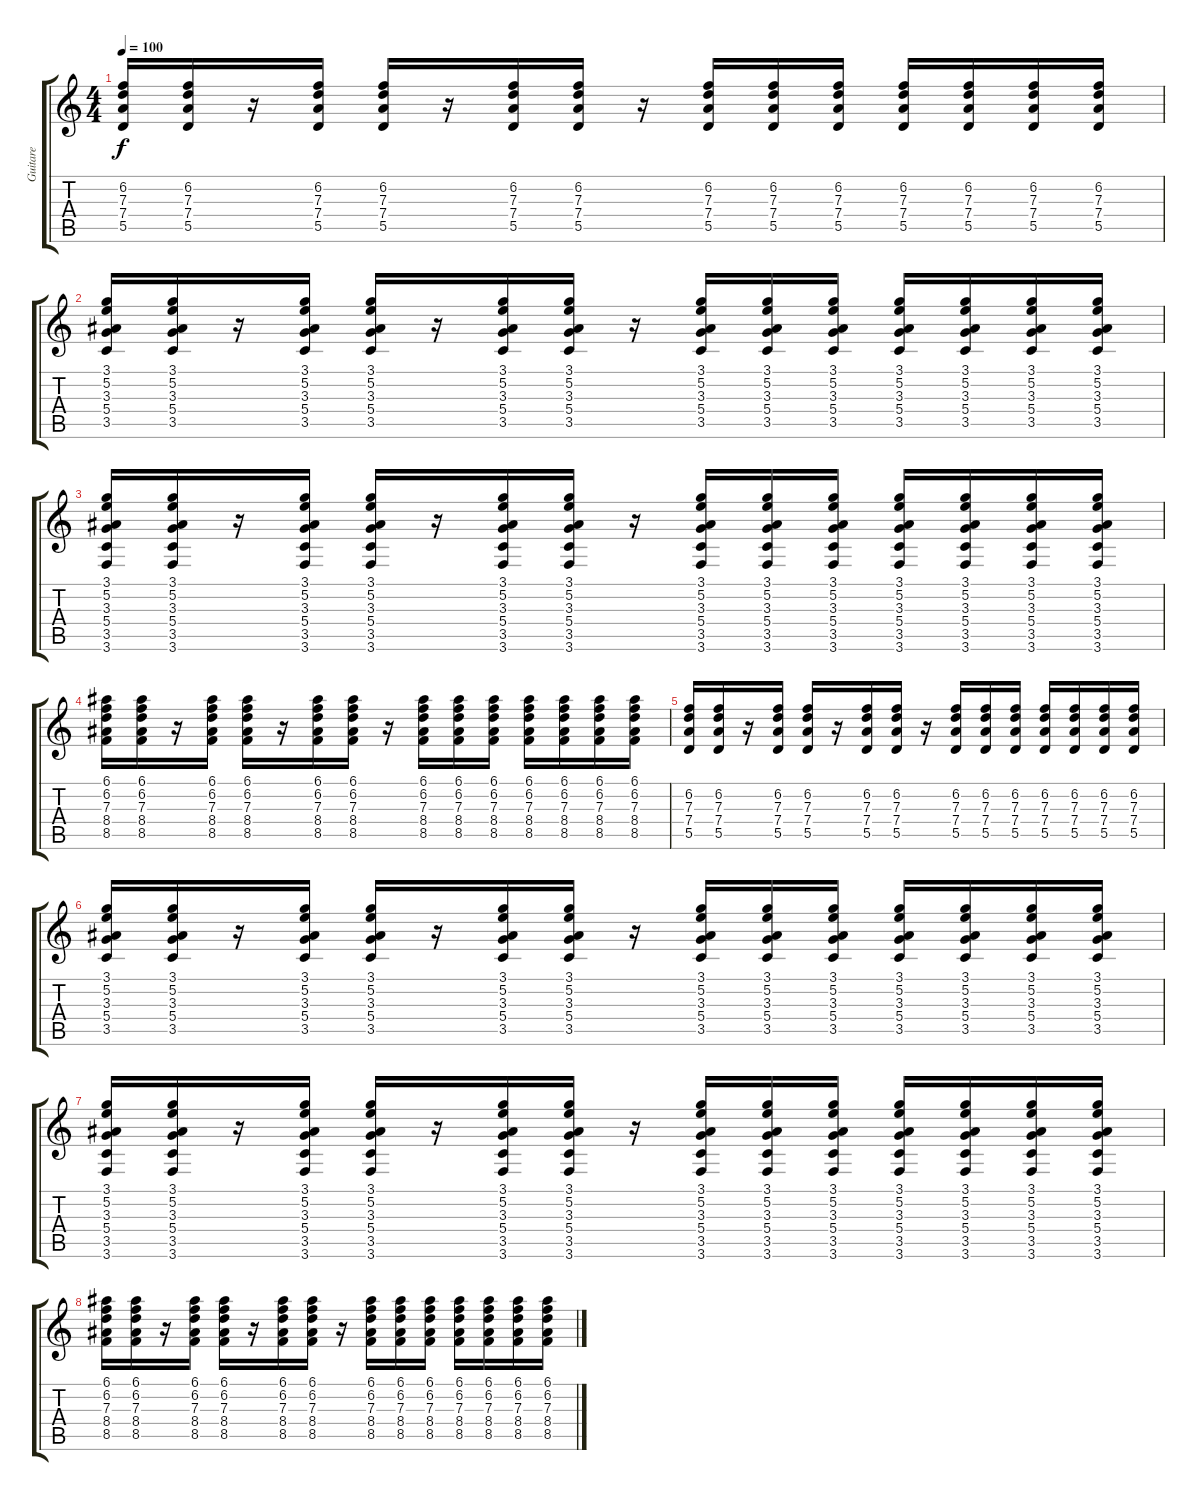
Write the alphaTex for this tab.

\track ("Guitare" "Guitare") {instrument overdrivenguitar}
\staff {score tabs}
\tuning (E4 B3 G3 D3 A2 D2) {hide}
\ts (4 4)
\tempo 100
\clef g2
\ks c
(6.2 7.3 7.4 5.5).16{dy f} (6.2 7.3 7.4 5.5).16 r.16 (6.2 7.3 7.4 5.5).16 (6.2 7.3 7.4 5.5).16 r.16 (6.2 7.3 7.4 5.5).16 (6.2 7.3 7.4 5.5).16 r.16 (6.2 7.3 7.4 5.5).16 (6.2 7.3 7.4 5.5).16 (6.2 7.3 7.4 5.5).16 (6.2 7.3 7.4 5.5).16 (6.2 7.3 7.4 5.5).16 (6.2 7.3 7.4 5.5).16 (6.2 7.3 7.4 5.5).16 |
(3.1 5.2 3.3 5.4 3.5).16 (3.1 5.2 3.3 5.4 3.5).16 r.16 (3.1 5.2 3.3 5.4 3.5).16 (3.1 5.2 3.3 5.4 3.5).16 r.16 (3.1 5.2 3.3 5.4 3.5).16 (3.1 5.2 3.3 5.4 3.5).16 r.16 (3.1 5.2 3.3 5.4 3.5).16 (3.1 5.2 3.3 5.4 3.5).16 (3.1 5.2 3.3 5.4 3.5).16 (3.1 5.2 3.3 5.4 3.5).16 (3.1 5.2 3.3 5.4 3.5).16 (3.1 5.2 3.3 5.4 3.5).16 (3.1 5.2 3.3 5.4 3.5).16 |
(3.1 5.2 3.3 5.4 3.5 3.6).16 (3.1 5.2 3.3 5.4 3.5 3.6).16 r.16 (3.1 5.2 3.3 5.4 3.5 3.6).16 (3.1 5.2 3.3 5.4 3.5 3.6).16 r.16 (3.1 5.2 3.3 5.4 3.5 3.6).16 (3.1 5.2 3.3 5.4 3.5 3.6).16 r.16 (3.1 5.2 3.3 5.4 3.5 3.6).16 (3.1 5.2 3.3 5.4 3.5 3.6).16 (3.1 5.2 3.3 5.4 3.5 3.6).16 (3.1 5.2 3.3 5.4 3.5 3.6).16 (3.1 5.2 3.3 5.4 3.5 3.6).16 (3.1 5.2 3.3 5.4 3.5 3.6).16 (3.1 5.2 3.3 5.4 3.5 3.6).16 |
(6.1 6.2 7.3 8.4 8.5).16 (6.1 6.2 7.3 8.4 8.5).16 r.16 (6.1 6.2 7.3 8.4 8.5).16 (6.1 6.2 7.3 8.4 8.5).16 r.16 (6.1 6.2 7.3 8.4 8.5).16 (6.1 6.2 7.3 8.4 8.5).16 r.16 (6.1 6.2 7.3 8.4 8.5).16 (6.1 6.2 7.3 8.4 8.5).16 (6.1 6.2 7.3 8.4 8.5).16 (6.1 6.2 7.3 8.4 8.5).16 (6.1 6.2 7.3 8.4 8.5).16 (6.1 6.2 7.3 8.4 8.5).16 (6.1 6.2 7.3 8.4 8.5).16 |
(6.2 7.3 7.4 5.5).16 (6.2 7.3 7.4 5.5).16 r.16 (6.2 7.3 7.4 5.5).16 (6.2 7.3 7.4 5.5).16 r.16 (6.2 7.3 7.4 5.5).16 (6.2 7.3 7.4 5.5).16 r.16 (6.2 7.3 7.4 5.5).16 (6.2 7.3 7.4 5.5).16 (6.2 7.3 7.4 5.5).16 (6.2 7.3 7.4 5.5).16 (6.2 7.3 7.4 5.5).16 (6.2 7.3 7.4 5.5).16 (6.2 7.3 7.4 5.5).16 |
(3.1 5.2 3.3 5.4 3.5).16 (3.1 5.2 3.3 5.4 3.5).16 r.16 (3.1 5.2 3.3 5.4 3.5).16 (3.1 5.2 3.3 5.4 3.5).16 r.16 (3.1 5.2 3.3 5.4 3.5).16 (3.1 5.2 3.3 5.4 3.5).16 r.16 (3.1 5.2 3.3 5.4 3.5).16 (3.1 5.2 3.3 5.4 3.5).16 (3.1 5.2 3.3 5.4 3.5).16 (3.1 5.2 3.3 5.4 3.5).16 (3.1 5.2 3.3 5.4 3.5).16 (3.1 5.2 3.3 5.4 3.5).16 (3.1 5.2 3.3 5.4 3.5).16 |
(3.1 5.2 3.3 5.4 3.5 3.6).16 (3.1 5.2 3.3 5.4 3.5 3.6).16 r.16 (3.1 5.2 3.3 5.4 3.5 3.6).16 (3.1 5.2 3.3 5.4 3.5 3.6).16 r.16 (3.1 5.2 3.3 5.4 3.5 3.6).16 (3.1 5.2 3.3 5.4 3.5 3.6).16 r.16 (3.1 5.2 3.3 5.4 3.5 3.6).16 (3.1 5.2 3.3 5.4 3.5 3.6).16 (3.1 5.2 3.3 5.4 3.5 3.6).16 (3.1 5.2 3.3 5.4 3.5 3.6).16 (3.1 5.2 3.3 5.4 3.5 3.6).16 (3.1 5.2 3.3 5.4 3.5 3.6).16 (3.1 5.2 3.3 5.4 3.5 3.6).16 |
(6.1 6.2 7.3 8.4 8.5).16 (6.1 6.2 7.3 8.4 8.5).16 r.16 (6.1 6.2 7.3 8.4 8.5).16 (6.1 6.2 7.3 8.4 8.5).16 r.16 (6.1 6.2 7.3 8.4 8.5).16 (6.1 6.2 7.3 8.4 8.5).16 r.16 (6.1 6.2 7.3 8.4 8.5).16 (6.1 6.2 7.3 8.4 8.5).16 (6.1 6.2 7.3 8.4 8.5).16 (6.1 6.2 7.3 8.4 8.5).16 (6.1 6.2 7.3 8.4 8.5).16 (6.1 6.2 7.3 8.4 8.5).16 (6.1 6.2 7.3 8.4 8.5).16
